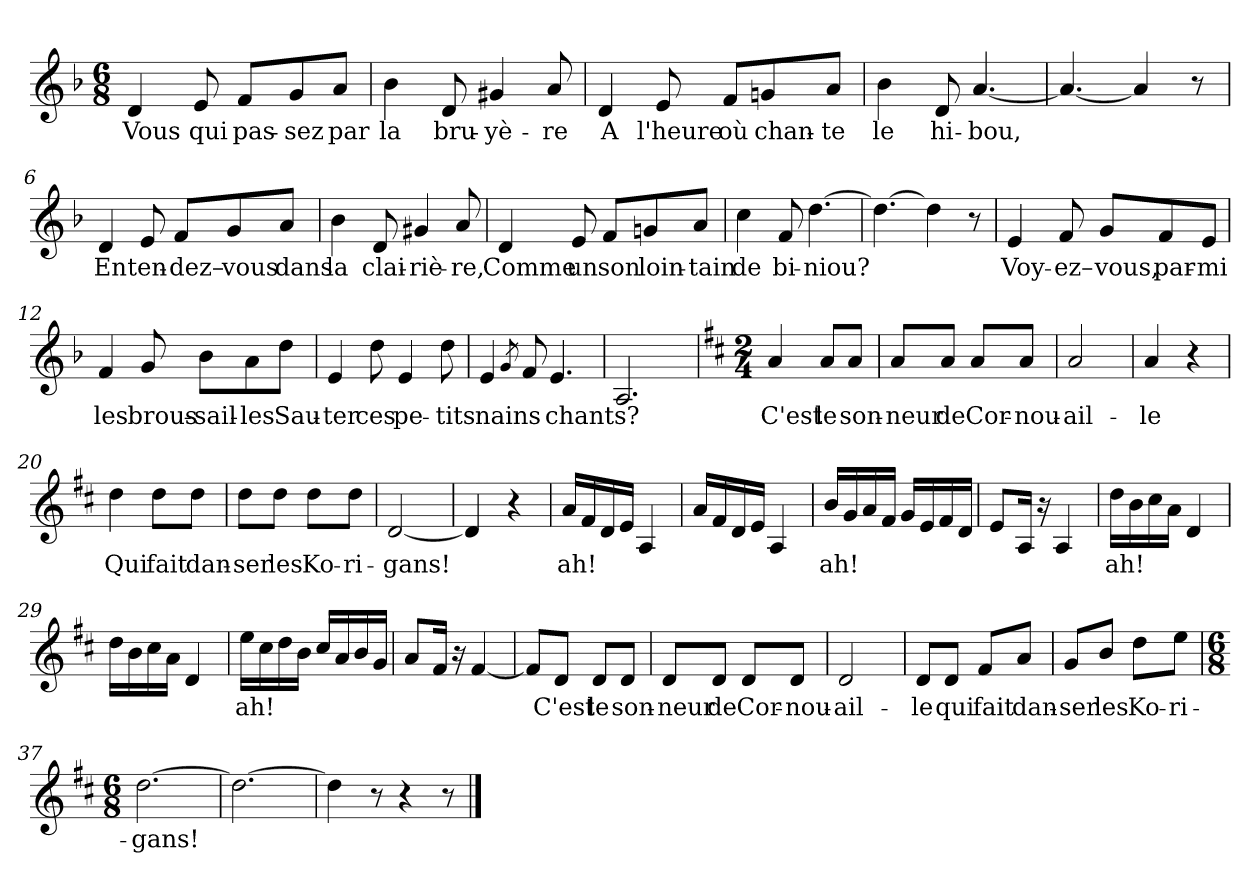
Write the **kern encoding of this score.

**kern	**text
*part1	*part1
*staff1	*staff1
*clefG2	*
*k[b-]	*
*M6/8	*
=1	=1
!	!LO:LY:b
4d/	Vous
!	!LO:LY:b
8e/	qui
!	!LO:LY:b
8f/L	pas-
!	!LO:LY:b
8g/	-sez
!	!LO:LY:b
8a/J	par
=2	=2
!	!LO:LY:b
4b-\	la
!	!LO:LY:b
8d/	bru-
!	!LO:LY:b
4g#X/	-yè-
!	!LO:LY:b
8a/	-re
=3	=3
!	!LO:LY:b
4d/	A
!	!LO:LY:b
8e/	l'heure
!	!LO:LY:b
8f/L	où
!	!LO:LY:b
8gn/	chan-
!	!LO:LY:b
8a/J	-te
=4	=4
!	!LO:LY:b
4b-\	le
!	!LO:LY:b
8d/	hi-
!	!LO:LY:b
[4.a/	-bou,
=5	=5
4.a/_	.
4a/]	.
8r	.
=6	=6
!	!LO:LY:b
4d/	En
!	!LO:LY:b
8e/	ten-
!	!LO:LY:b
8f/L	-dez–
!	!LO:LY:b
8g/	vous
!	!LO:LY:b
8a/J	dans
!!LO:LB:g=z
=7	=7
!	!LO:LY:b
4b-\	la
!	!LO:LY:b
8d/	clai-
!	!LO:LY:b
4g#X/	-riè-
!	!LO:LY:b
8a/	-re,
=8	=8
!	!LO:LY:b
4d/	Comme
!	!LO:LY:b
8e/	un
!	!LO:LY:b
8f/L	son
!	!LO:LY:b
8gn/	loin-
!	!LO:LY:b
8a/J	-tain
=9	=9
!	!LO:LY:b
4cc\	de
!	!LO:LY:b
8f/	bi-
!	!LO:LY:b
[4.dd\	-niou?
=10	=10
4.dd\_	.
4dd\]	.
8r	.
=11	=11
!	!LO:LY:b
4e/	Voy-
!	!LO:LY:b
8f/	-ez–
!	!LO:LY:b
8g/L	vous,
!	!LO:LY:b
8f/	par-
!	!LO:LY:b
8e/J	-mi
=12	=12
!	!LO:LY:b
4f/	les
!	!LO:LY:b
8g/	brous-
!	!LO:LY:b
8b-\L	-sail-
!	!LO:LY:b
8a\	-les
!	!LO:LY:b
8dd\J	Sau-
!!LO:LB:g=z
=13	=13
!	!LO:LY:b
4e/	-ter
!	!LO:LY:b
8dd\	ces
!	!LO:LY:b
4e/	pe-
!	!LO:LY:b
8dd\	-tits
=14	=14
!	!LO:LY:b
4e/	nains
8qg/	.
8f/	.
!	!LO:LY:b
4.e/	-chants?
=15	=15
2.A/	.
=16	=16
*k[f#c#]	*
*M2/4	*
!	!LO:LY:b
4a/	C'est
!	!LO:LY:b
8a/L	le
!	!LO:LY:b
8a/J	son-
=17	=17
!	!LO:LY:b
8a/L	-neur
!	!LO:LY:b
8a/J	de
!	!LO:LY:b
8a/L	Cor-
!	!LO:LY:b
8a/J	-nou-
=18	=18
!	!LO:LY:b
2a/	-ail-
=19	=19
!	!LO:LY:b
4a/	-le
4r	.
=20	=20
!	!LO:LY:b
4dd\	Qui
!	!LO:LY:b
8dd\L	fait
!	!LO:LY:b
8dd\J	dan-
=21	=21
!	!LO:LY:b
8dd\L	-ser
!	!LO:LY:b
8dd\J	les
!	!LO:LY:b
8dd\L	Ko-
!	!LO:LY:b
8dd\J	-ri-
!!LO:LB:g=z
=22	=22
!	!LO:LY:b
[2d/	-gans!
=23	=23
4d/]	.
4r	.
=24	=24
!	!LO:LY:b
16a/LL	ah!
16f#/	.
16d/	.
16e/JJ	.
4A/	.
=25	=25
16a/LL	.
16f#/	.
16d/	.
16e/JJ	.
4A/	.
=26	=26
!	!LO:LY:b
16b/LL	ah!
16g/	.
16a/	.
16f#/JJ	.
16g/LL	.
16e/	.
16f#/	.
16d/JJ	.
=27	=27
8e/L	.
16A/Jk	.
16r	.
4A/	.
=28	=28
!	!LO:LY:b
16dd\LL	ah!
16b\	.
16cc#\	.
16a\JJ	.
4d/	.
=29	=29
16dd\LL	.
16b\	.
16cc#\	.
16a\JJ	.
4d/	.
=30	=30
!	!LO:LY:b
16ee\LL	ah!
16cc#\	.
16dd\	.
16b\JJ	.
16cc#/LL	.
16a/	.
16b/	.
16g/JJ	.
=31	=31
8a/L	.
16f#/Jk	.
16r	.
[4f#/	.
!!LO:LB:g=z
=32	=32
8f#/L]	.
!	!LO:LY:b
8d/J	C'est
!	!LO:LY:b
8d/L	le
!	!LO:LY:b
8d/J	son-
=33	=33
!	!LO:LY:b
8d/L	-neur
!	!LO:LY:b
8d/J	de
!	!LO:LY:b
8d/L	Cor-
!	!LO:LY:b
8d/J	-nou-
=34	=34
!	!LO:LY:b
2d/	-ail-
=35	=35
!	!LO:LY:b
8d/L	-le
!	!LO:LY:b
8d/J	qui
!	!LO:LY:b
8f#/L	fait
!	!LO:LY:b
8a/J	dan-
=36	=36
!	!LO:LY:b
8g/L	-ser
!	!LO:LY:b
8b/J	les
!	!LO:LY:b
8dd\L	Ko-
!	!LO:LY:b
8ee\J	-ri-
=37	=37
*M6/8	*
!	!LO:LY:b
[2.dd\	-gans!
=38	=38
2.dd\_	.
=39	=39
4dd\]	.
8r	.
4r	.
8r	.
==	==
*-	*-
